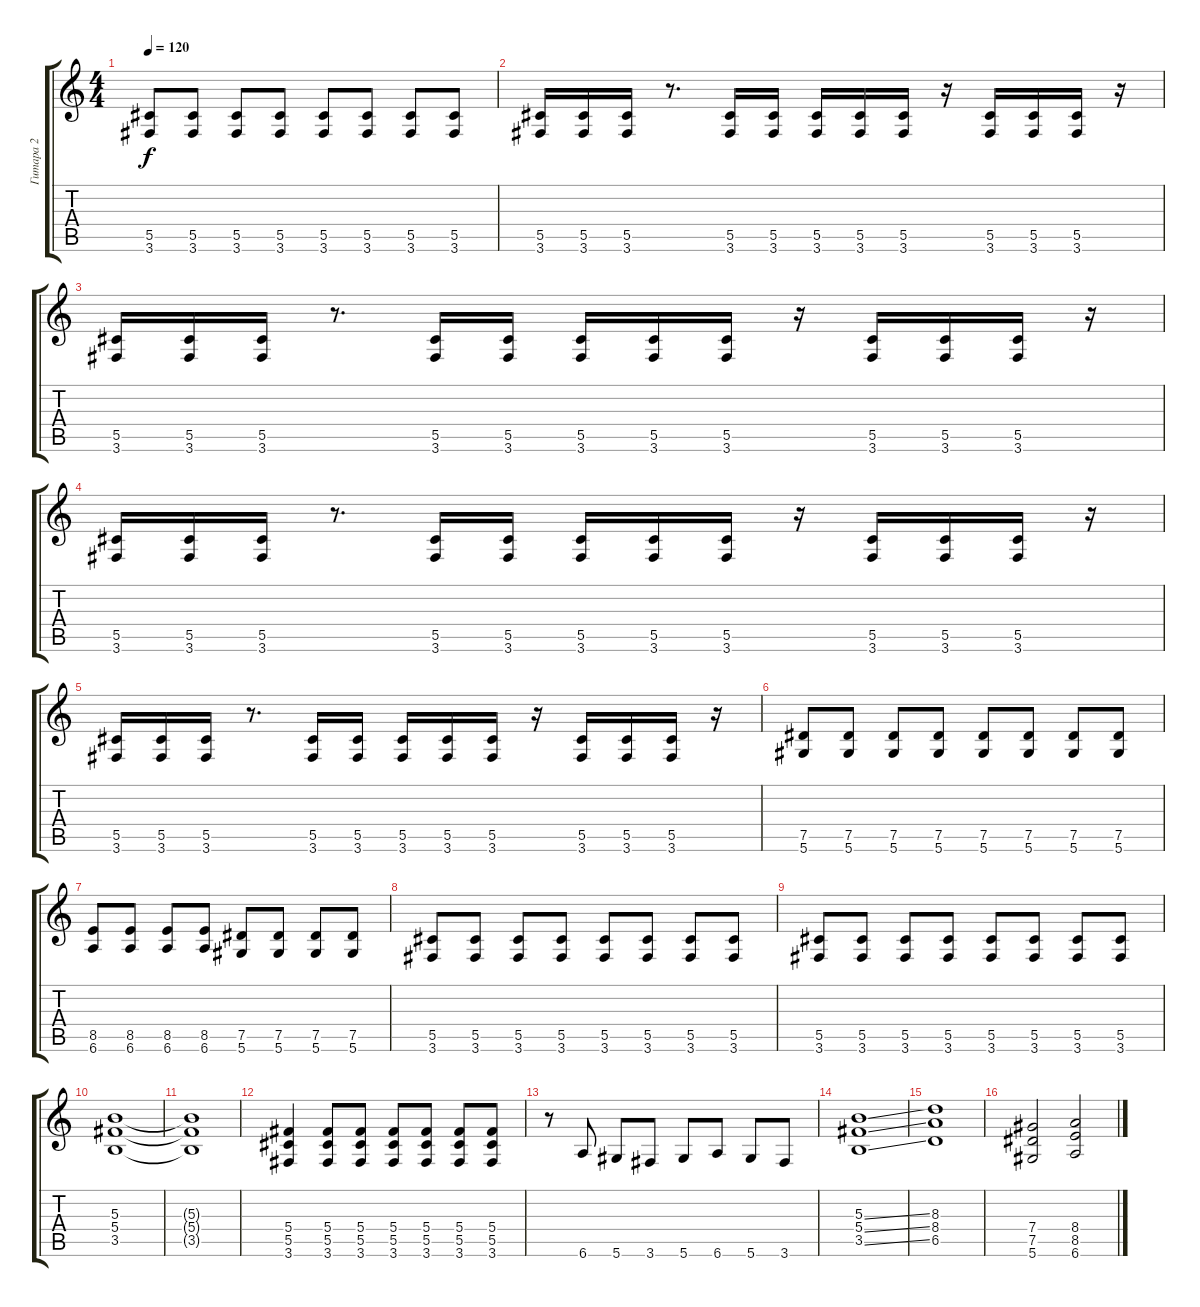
\track ("Гитара 2" "Гитара 2") {instrument overdrivenguitar}
\staff {score tabs}
\tuning (Eb4 Bb3 Gb3 Db3 Ab2 Eb2) {hide}
\ts (4 4)
\tempo 120
\clef g2
\ks c
(5.5 3.6).8{dy f} (5.5 3.6).8 (5.5 3.6).8 (5.5 3.6).8 (5.5 3.6).8 (5.5 3.6).8 (5.5 3.6).8 (5.5 3.6).8 |
(5.5 3.6).16 (5.5 3.6).16 (5.5 3.6).16 r.8{d} (5.5 3.6).16 (5.5 3.6).16 (5.5 3.6).16 (5.5 3.6).16 (5.5 3.6).16 r.16 (5.5 3.6).16 (5.5 3.6).16 (5.5 3.6).16 r.16 |
(5.5 3.6).16 (5.5 3.6).16 (5.5 3.6).16 r.8{d} (5.5 3.6).16 (5.5 3.6).16 (5.5 3.6).16 (5.5 3.6).16 (5.5 3.6).16 r.16 (5.5 3.6).16 (5.5 3.6).16 (5.5 3.6).16 r.16 |
(5.5 3.6).16 (5.5 3.6).16 (5.5 3.6).16 r.8{d} (5.5 3.6).16 (5.5 3.6).16 (5.5 3.6).16 (5.5 3.6).16 (5.5 3.6).16 r.16 (5.5 3.6).16 (5.5 3.6).16 (5.5 3.6).16 r.16 |
(5.5 3.6).16 (5.5 3.6).16 (5.5 3.6).16 r.8{d} (5.5 3.6).16 (5.5 3.6).16 (5.5 3.6).16 (5.5 3.6).16 (5.5 3.6).16 r.16 (5.5 3.6).16 (5.5 3.6).16 (5.5 3.6).16 r.16 |
(7.5 5.6).8 (7.5 5.6).8 (7.5 5.6).8 (7.5 5.6).8 (7.5 5.6).8 (7.5 5.6).8 (7.5 5.6).8 (7.5 5.6).8 |
(8.5 6.6).8 (8.5 6.6).8 (8.5 6.6).8 (8.5 6.6).8 (7.5 5.6).8 (7.5 5.6).8 (7.5 5.6).8 (7.5 5.6).8 |
(5.5 3.6).8 (5.5 3.6).8 (5.5 3.6).8 (5.5 3.6).8 (5.5 3.6).8 (5.5 3.6).8 (5.5 3.6).8 (5.5 3.6).8 |
(5.5 3.6).8 (5.5 3.6).8 (5.5 3.6).8 (5.5 3.6).8 (5.5 3.6).8 (5.5 3.6).8 (5.5 3.6).8 (5.5 3.6).8 |
(5.3 5.4 3.5).1 |
(5.3{t} 5.4{t} 3.5{t}).1 |
(5.4 5.5 3.6).4 (5.4 5.5 3.6).8 (5.4 5.5 3.6).8 (5.4 5.5 3.6).8 (5.4 5.5 3.6).8 (5.4 5.5 3.6).8 (5.4 5.5 3.6).8 |
r.8 6.6.8 5.6.8 3.6.8 5.6.8 6.6.8 5.6.8 3.6.8 |
(5.3{ss} 5.4{ss} 3.5{ss}).1 |
(8.3 8.4 6.5).1 |
(7.4 7.5 5.6).2 (8.4 8.5 6.6).2
